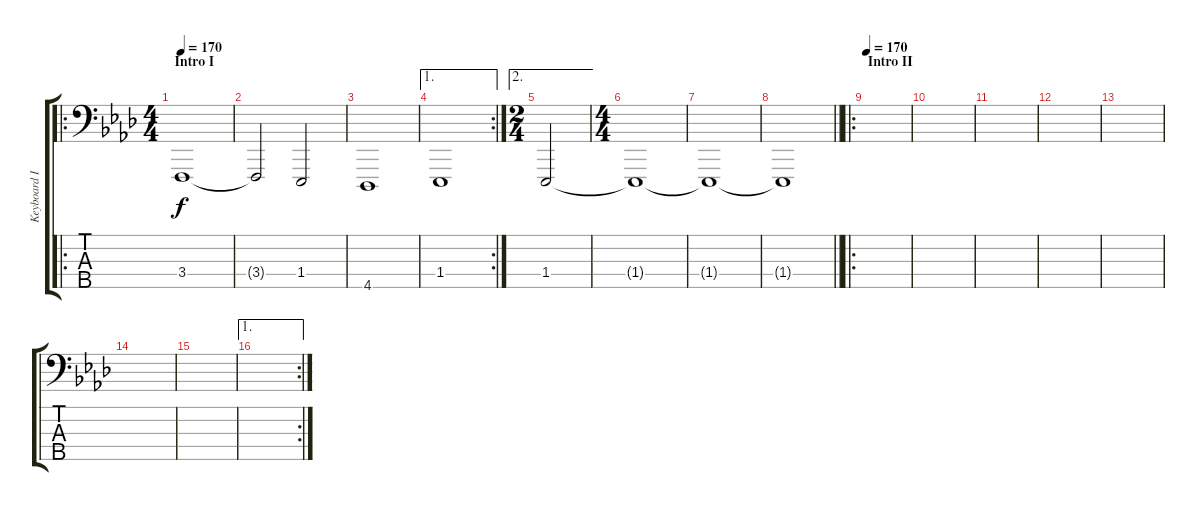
\track ("Keyboard II" "Keyboard I") {instrument pad4choir}
\staff {score tabs}
\tuning (F2 C2 G1 D1 A0) {hide}
\ro
\ts (4 4)
\section ("" "Intro I")
\tempo 170
\tempo 130
\tempo 170
\clef f4
\ks ab
3.4.1{dy f instrument pad4choir} |
3.4{t}.2 1.4.2 |
4.5.1 |
\ae 1
\rc 2
1.4.1 |
\ae 2
\ts (2 4)
1.4.2 |
\ts (4 4)
1.4{t}.1 |
1.4{t}.1 |
\barLineRight lightlight
1.4{t}.1 |
\ro
\section ("" "Intro II")
\tempo 170
|
|
|
|
|
|
|
\ae 1
\rc 2
